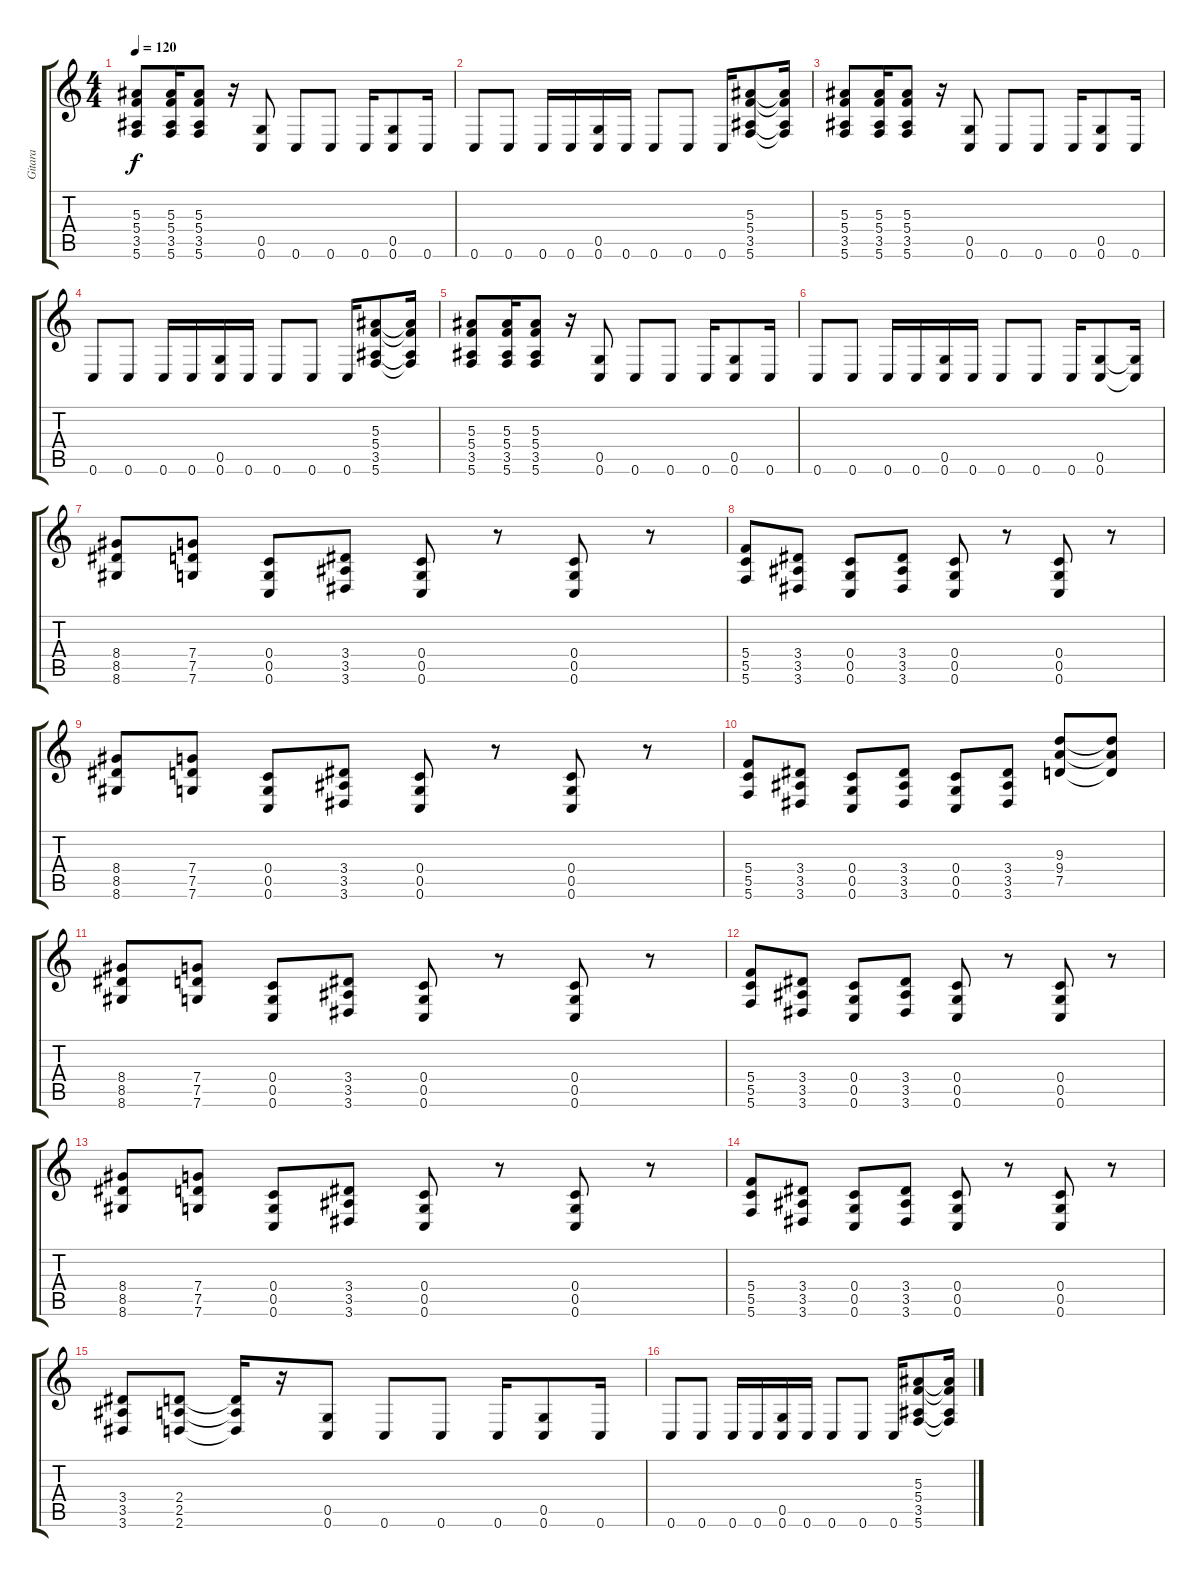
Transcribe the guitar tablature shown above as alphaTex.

\track ("Gitara " "Gitara ") {instrument overdrivenguitar}
\staff {score tabs}
\tuning (D4 A3 F3 C3 G2 C2) {hide}
\ts (4 4)
\tempo 120
\clef g2
\ks c
(5.3 5.4 3.5 5.6).8{dy f} (5.3 5.4 3.5 5.6).16 (5.3 5.4 3.5 5.6).8 r.16 (0.5 0.6).8 0.6.8 0.6.8 0.6.16 (0.5 0.6).8 0.6.16 |
0.6.8 0.6.8 0.6.16 0.6.16 (0.5 0.6).16 0.6.16 0.6.8 0.6.8 0.6.16 (5.3 5.4 3.5 5.6).8 (5.3{t} 5.4{t} 3.5{t} 5.6{t}).16 |
(5.3 5.4 3.5 5.6).8 (5.3 5.4 3.5 5.6).16 (5.3 5.4 3.5 5.6).8 r.16 (0.5 0.6).8 0.6.8 0.6.8 0.6.16 (0.5 0.6).8 0.6.16 |
0.6.8 0.6.8 0.6.16 0.6.16 (0.5 0.6).16 0.6.16 0.6.8 0.6.8 0.6.16 (5.3 5.4 3.5 5.6).8 (5.3{t} 5.4{t} 3.5{t} 5.6{t}).16 |
(5.3 5.4 3.5 5.6).8 (5.3 5.4 3.5 5.6).16 (5.3 5.4 3.5 5.6).8 r.16 (0.5 0.6).8 0.6.8 0.6.8 0.6.16 (0.5 0.6).8 0.6.16 |
0.6.8 0.6.8 0.6.16 0.6.16 (0.5 0.6).16 0.6.16 0.6.8 0.6.8 0.6.16 (0.5 0.6).8 (0.5{t} 0.6{t}).16 |
(8.4 8.5 8.6).8 (7.4 7.5 7.6).8 (0.4 0.5 0.6).8 (3.4 3.5 3.6).8 (0.4 0.5 0.6).8 r.8 (0.4 0.5 0.6).8 r.8 |
(5.4 5.5 5.6).8 (3.4 3.5 3.6).8 (0.4 0.5 0.6).8 (3.4 3.5 3.6).8 (0.4 0.5 0.6).8 r.8 (0.4 0.5 0.6).8 r.8 |
(8.4 8.5 8.6).8 (7.4 7.5 7.6).8 (0.4 0.5 0.6).8 (3.4 3.5 3.6).8 (0.4 0.5 0.6).8 r.8 (0.4 0.5 0.6).8 r.8 |
(5.4 5.5 5.6).8 (3.4 3.5 3.6).8 (0.4 0.5 0.6).8 (3.4 3.5 3.6).8 (0.4 0.5 0.6).8 (3.4 3.5 3.6).8 (9.3 9.4 7.5).8 (9.3{t} 9.4{t} 7.5{t}).8 |
(8.4 8.5 8.6).8 (7.4 7.5 7.6).8 (0.4 0.5 0.6).8 (3.4 3.5 3.6).8 (0.4 0.5 0.6).8 r.8 (0.4 0.5 0.6).8 r.8 |
(5.4 5.5 5.6).8 (3.4 3.5 3.6).8 (0.4 0.5 0.6).8 (3.4 3.5 3.6).8 (0.4 0.5 0.6).8 r.8 (0.4 0.5 0.6).8 r.8 |
(8.4 8.5 8.6).8 (7.4 7.5 7.6).8 (0.4 0.5 0.6).8 (3.4 3.5 3.6).8 (0.4 0.5 0.6).8 r.8 (0.4 0.5 0.6).8 r.8 |
(5.4 5.5 5.6).8 (3.4 3.5 3.6).8 (0.4 0.5 0.6).8 (3.4 3.5 3.6).8 (0.4 0.5 0.6).8 r.8 (0.4 0.5 0.6).8 r.8 |
(3.4 3.5 3.6).8 (2.4 2.5 2.6).8 (2.4{t} 2.5{t} 2.6{t}).16 r.16 (0.5 0.6).8 0.6.8 0.6.8 0.6.16 (0.5 0.6).8 0.6.16 |
0.6.8 0.6.8 0.6.16 0.6.16 (0.5 0.6).16 0.6.16 0.6.8 0.6.8 0.6.16 (5.3 5.4 3.5 5.6).8 (5.3{t} 5.4{t} 3.5{t} 5.6{t}).16
